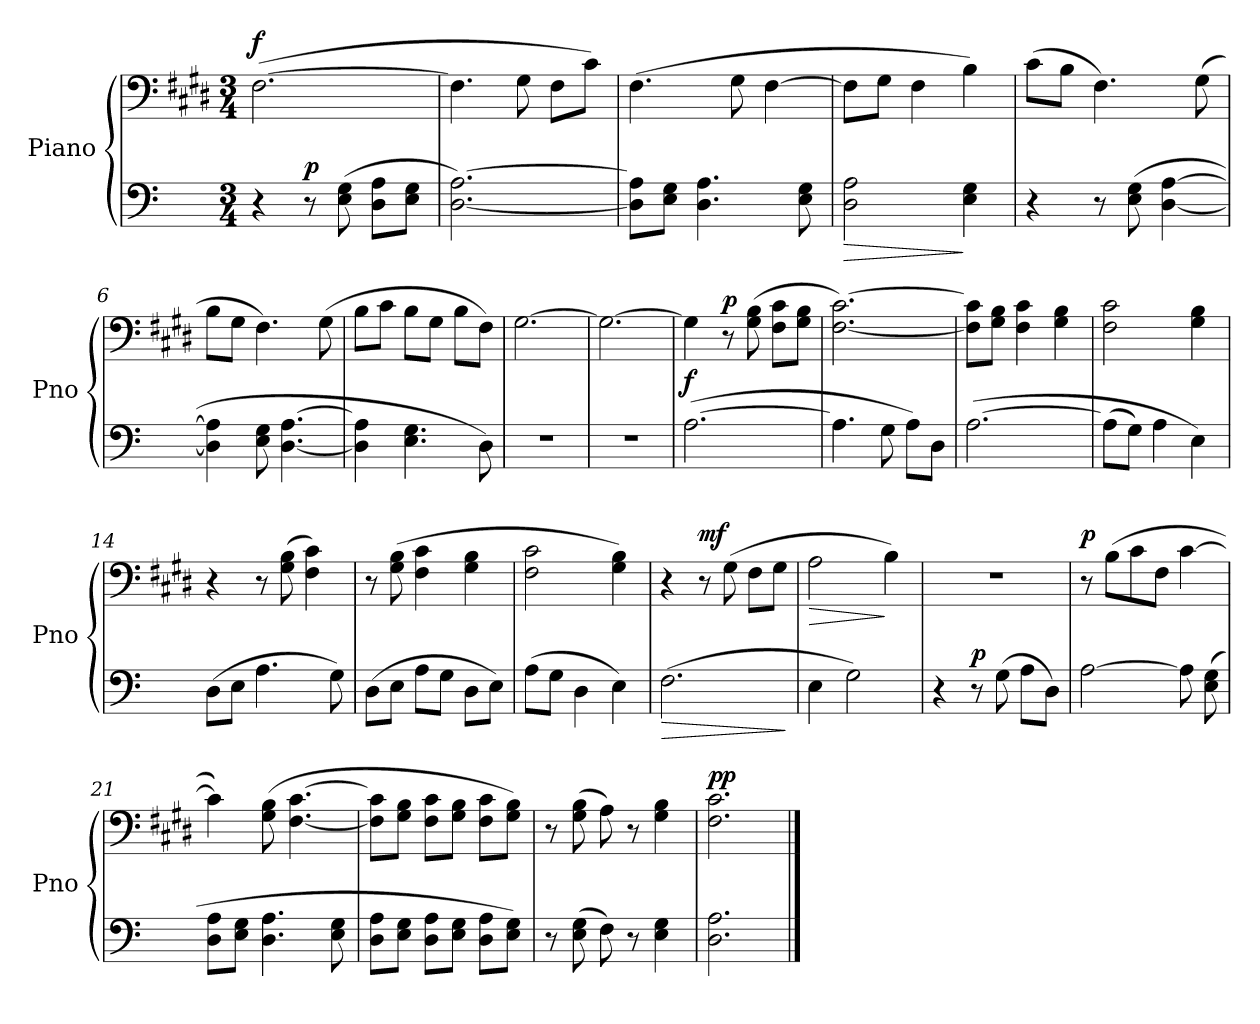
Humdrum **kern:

**kern	**dynam	**kern	**dynam
*part2	*part2	*part1	*part1
*staff2	*staff2	*staff1	*staff1
*I"Piano	*	*I"Piano	*
*I'Pno	*	*I'Pno	*
*clefF4	*	*clefF4	*
*k[]	*	*k[f#c#g#d#]	*
*M3/4	*	*M3/4	*
*MM66	*	*MM66	*
=1	=1	=1	=1
!	!	!	!LO:DY:a
4r	.	([2.F#\	f
!	!LO:DY:a	!	!
8r	p	.	.
(8E\ 8G\	.	.	.
8D\ 8A\L	.	.	.
8E\ 8G\J	.	.	.
=2	=2	=2	=2
[2.D\ [2.A\)	.	4.F#\]	.
.	.	8G#\	.
.	.	8F#\L	.
.	.	8c#\J)	.
=3	=3	=3	=3
8D\] 8A\]L	.	(4.F#\	.
8E\ 8G\J	.	.	.
4.D\ 4.A\	.	.	.
.	.	8G#\	.
.	.	[4F#\	.
8E\ 8G\	.	.	.
=4	=4	=4	=4
!	!LO:HP:b	!	!
2D\ 2A\	>	8F#\L]	.
.	.	8G#\J	.
.	.	4F#\	.
4E\ 4G\	]	4B\)	.
!!LO:LB:g=z
=5	=5	=5	=5
4r	.	(8c#\L	.
.	.	8B\J	.
8r	.	4.F#\)	.
(8E\ 8G\	.	.	.
[4D\ [4A\	.	.	.
.	.	(8G#\	.
=6	=6	=6	=6
4D\] 4A\]	.	8B\L	.
.	.	8G#\J	.
8E\ 8G\	.	4.F#\)	.
[4.D\ [4.A\	.	.	.
.	.	(8G#\	.
=7	=7	=7	=7
4D\] 4A\]	.	8B\L	.
.	.	8c#\J	.
4.E\ 4.G\	.	8B\L	.
.	.	8G#\J	.
.	.	8B\L	.
8D\)	.	8F#\J)	.
=8	=8	=8	=8
2.r	.	[2.G#\	.
=9	=9	=9	=9
2.r	.	2.G#\_	.
!!LO:LB:g=z
=10	=10	=10	=10
!	!LO:DY:a	!	!
([2.A\	f	4G#\]	.
!	!	!	!LO:DY:a
.	.	8r	p
.	.	(8G#\ 8B\	.
.	.	8F#\ 8c#\L	.
.	.	8G#\ 8B\J	.
=11	=11	=11	=11
4.A\]	.	[2.F#\ [2.c#\)	.
8G\	.	.	.
8A\L)	.	.	.
8D\J	.	.	.
=12	=12	=12	=12
([2.A\	.	8F#\] 8c#\]L	.
.	.	8G#\ 8B\J	.
.	.	4F#\ 4c#\	.
.	.	4G#\ 4B\	.
=13	=13	=13	=13
(8A\L]	.	2F#\ 2c#\	.
8G\J)	.	.	.
4A\	.	.	.
4E\)	.	4G#\ 4B\	.
=14	=14	=14	=14
(8D\L	.	4r	.
8E\J	.	.	.
4.A\	.	8r	.
.	.	(8G#\ 8B\	.
.	.	4F#\ 4c#\)	.
8G\)	.	.	.
!!LO:LB:g=z
=15	=15	=15	=15
(8D\L	.	8r	.
8E\J	.	(8G#\ 8B\	.
8A\L	.	4F#\ 4c#\	.
8G\J	.	.	.
8D\L	.	4G#\ 4B\	.
8E\J)	.	.	.
=16	=16	=16	=16
(8A\L	.	2F#\ 2c#\	.
8G\J	.	.	.
4D\	.	.	.
4E\)	.	4G#\ 4B\)	.
=17	=17	=17	=17
!	!LO:HP:b	!	!
(2.F\	>	4r	.
!	!	!	!LO:DY:a
.	.	8r	mf
.	.	(8G#\	.
.	.	8F#\L	.
.	.	8G#\J	.
.	]	.	.
=18	=18	=18	=18
!	!	!	!LO:HP:b
4E\	.	2A\	>
2G\)	.	.	.
.	.	4B\)	]
=19	=19	=19	=19
4r	.	2.r	.
!	!LO:DY:a	!	!
8r	p	.	.
(8G\	.	.	.
8A\L	.	.	.
8D\J)	.	.	.
!!LO:LB:g=z
=20	=20	=20	=20
!	!	!	!LO:DY:a
[2A\	.	8r	p
.	.	(8B\L	.
.	.	8c#\	.
.	.	8F#\J	.
8A\]	.	[4c#\	.
(8E\ 8G\	.	.	.
=21	=21	=21	=21
8D\ 8A\L	.	4c#\])	.
8E\ 8G\J	.	.	.
4.D\ 4.A\	.	(8G#\ 8B\	.
.	.	[4.F#\ [4.c#\	.
8E\ 8G\	.	.	.
=22	=22	=22	=22
8D\ 8A\L	.	8F#\] 8c#\]L	.
8E\ 8G\J	.	8G#\ 8B\J	.
8D\ 8A\L	.	8F#\ 8c#\L	.
8E\ 8G\J	.	8G#\ 8B\J	.
8D\ 8A\L	.	8F#\ 8c#\L	.
8E\ 8G\J)	.	8G#\ 8B\J)	.
=23	=23	=23	=23
8r	.	8r	.
(8E\ 8G\	.	(8G#\ 8B\	.
8F\)	.	8A\)	.
8r	.	8r	.
4E\ 4G\	.	4G#\ 4B\	.
=24	=24	=24	=24
!	!	!	!LO:DY:a
2.D\ 2.A\	.	2.F#\ 2.c#\	pp
==	==	==	==
*-	*-	*-	*-
